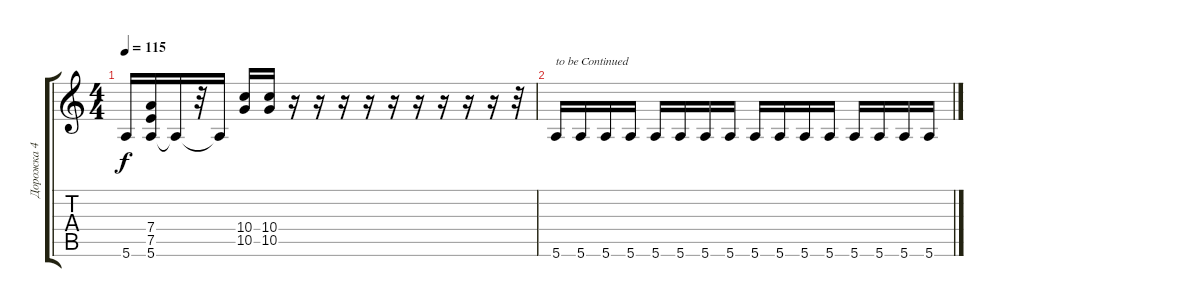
\track ("Дорожка 4" "Дорожка 4") {instrument distortionguitar}
\staff {score tabs}
\tuning (E4 B3 G3 D3 A2 E2) {hide}
\ts (4 4)
\tempo 115
\clef g2
\ks c
5.6.16{dy f} (7.4 7.5 5.6).16 5.6{t}.16 r.32 5.6{t}.16 (10.4 10.5).16 (10.4 10.5).16 r.16 r.16 r.16 r.16 r.16 r.16 r.16 r.16 r.16 r.32 |
5.6.16{txt "to be Continued"} 5.6.16 5.6.16 5.6.16 5.6.16 5.6.16 5.6.16 5.6.16 5.6.16 5.6.16 5.6.16 5.6.16 5.6.16 5.6.16 5.6.16 5.6.16
